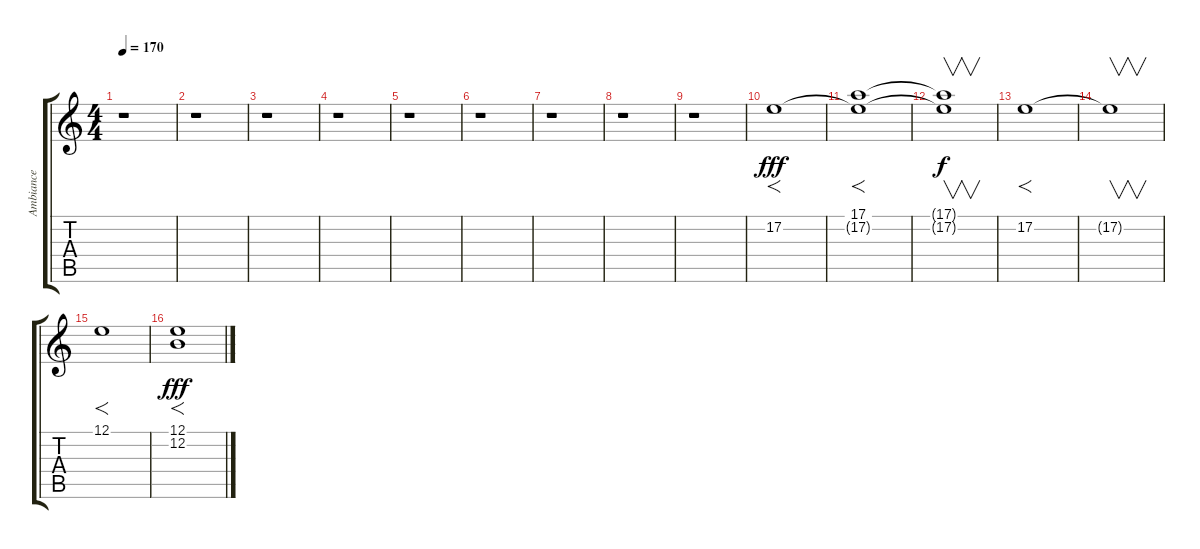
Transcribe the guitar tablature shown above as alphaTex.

\track ("Ambiance" "Ambiance") {instrument stringensemble1}
\staff {score tabs}
\tuning (E4 B3 G3 D3 A2 E2) {hide}
\ts (4 4)
\tempo 170
\clef g2
\ks c
r.1{dy f} |
r.1 |
r.1 |
r.1 |
r.1 |
r.1 |
r.1 |
r.1 |
r.1 |
17.2.1{f dy fff} |
(17.1 17.2{t}).1{f} |
(17.1{t} 17.2{t}).1{v dy f} |
17.2.1{f} |
17.2{t}.1{v} |
12.1.1{f} |
(12.1 12.2).1{f dy fff}
